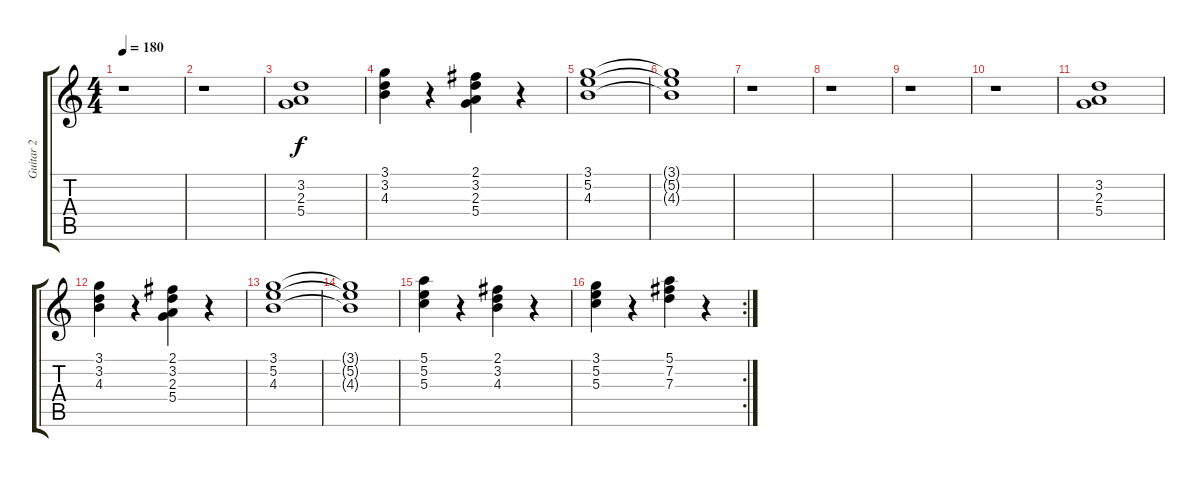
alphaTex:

\track ("Guitar 2" "Guitar 2") {instrument electricguitarclean}
\staff {score tabs}
\tuning (E4 B3 G3 D3 A2 E2) {hide}
\ts (4 4)
\tempo 180
\clef g2
\ks c
r.1{dy f} |
r.1 |
(3.2 2.3 5.4).1 |
(3.1 3.2 4.3).4 r.4 (2.1 3.2 2.3 5.4).4 r.4 |
(3.1 5.2 4.3).1 |
(3.1{t} 5.2{t} 4.3{t}).1 |
r.1 |
r.1 |
r.1 |
r.1 |
(3.2 2.3 5.4).1 |
(3.1 3.2 4.3).4 r.4 (2.1 3.2 2.3 5.4).4 r.4 |
(3.1 5.2 4.3).1 |
(3.1{t} 5.2{t} 4.3{t}).1 |
(5.1 5.2 5.3).4 r.4 (2.1 3.2 4.3).4 r.4 |
\rc 2
(3.1 5.2 5.3).4 r.4 (5.1 7.2 7.3).4 r.4
